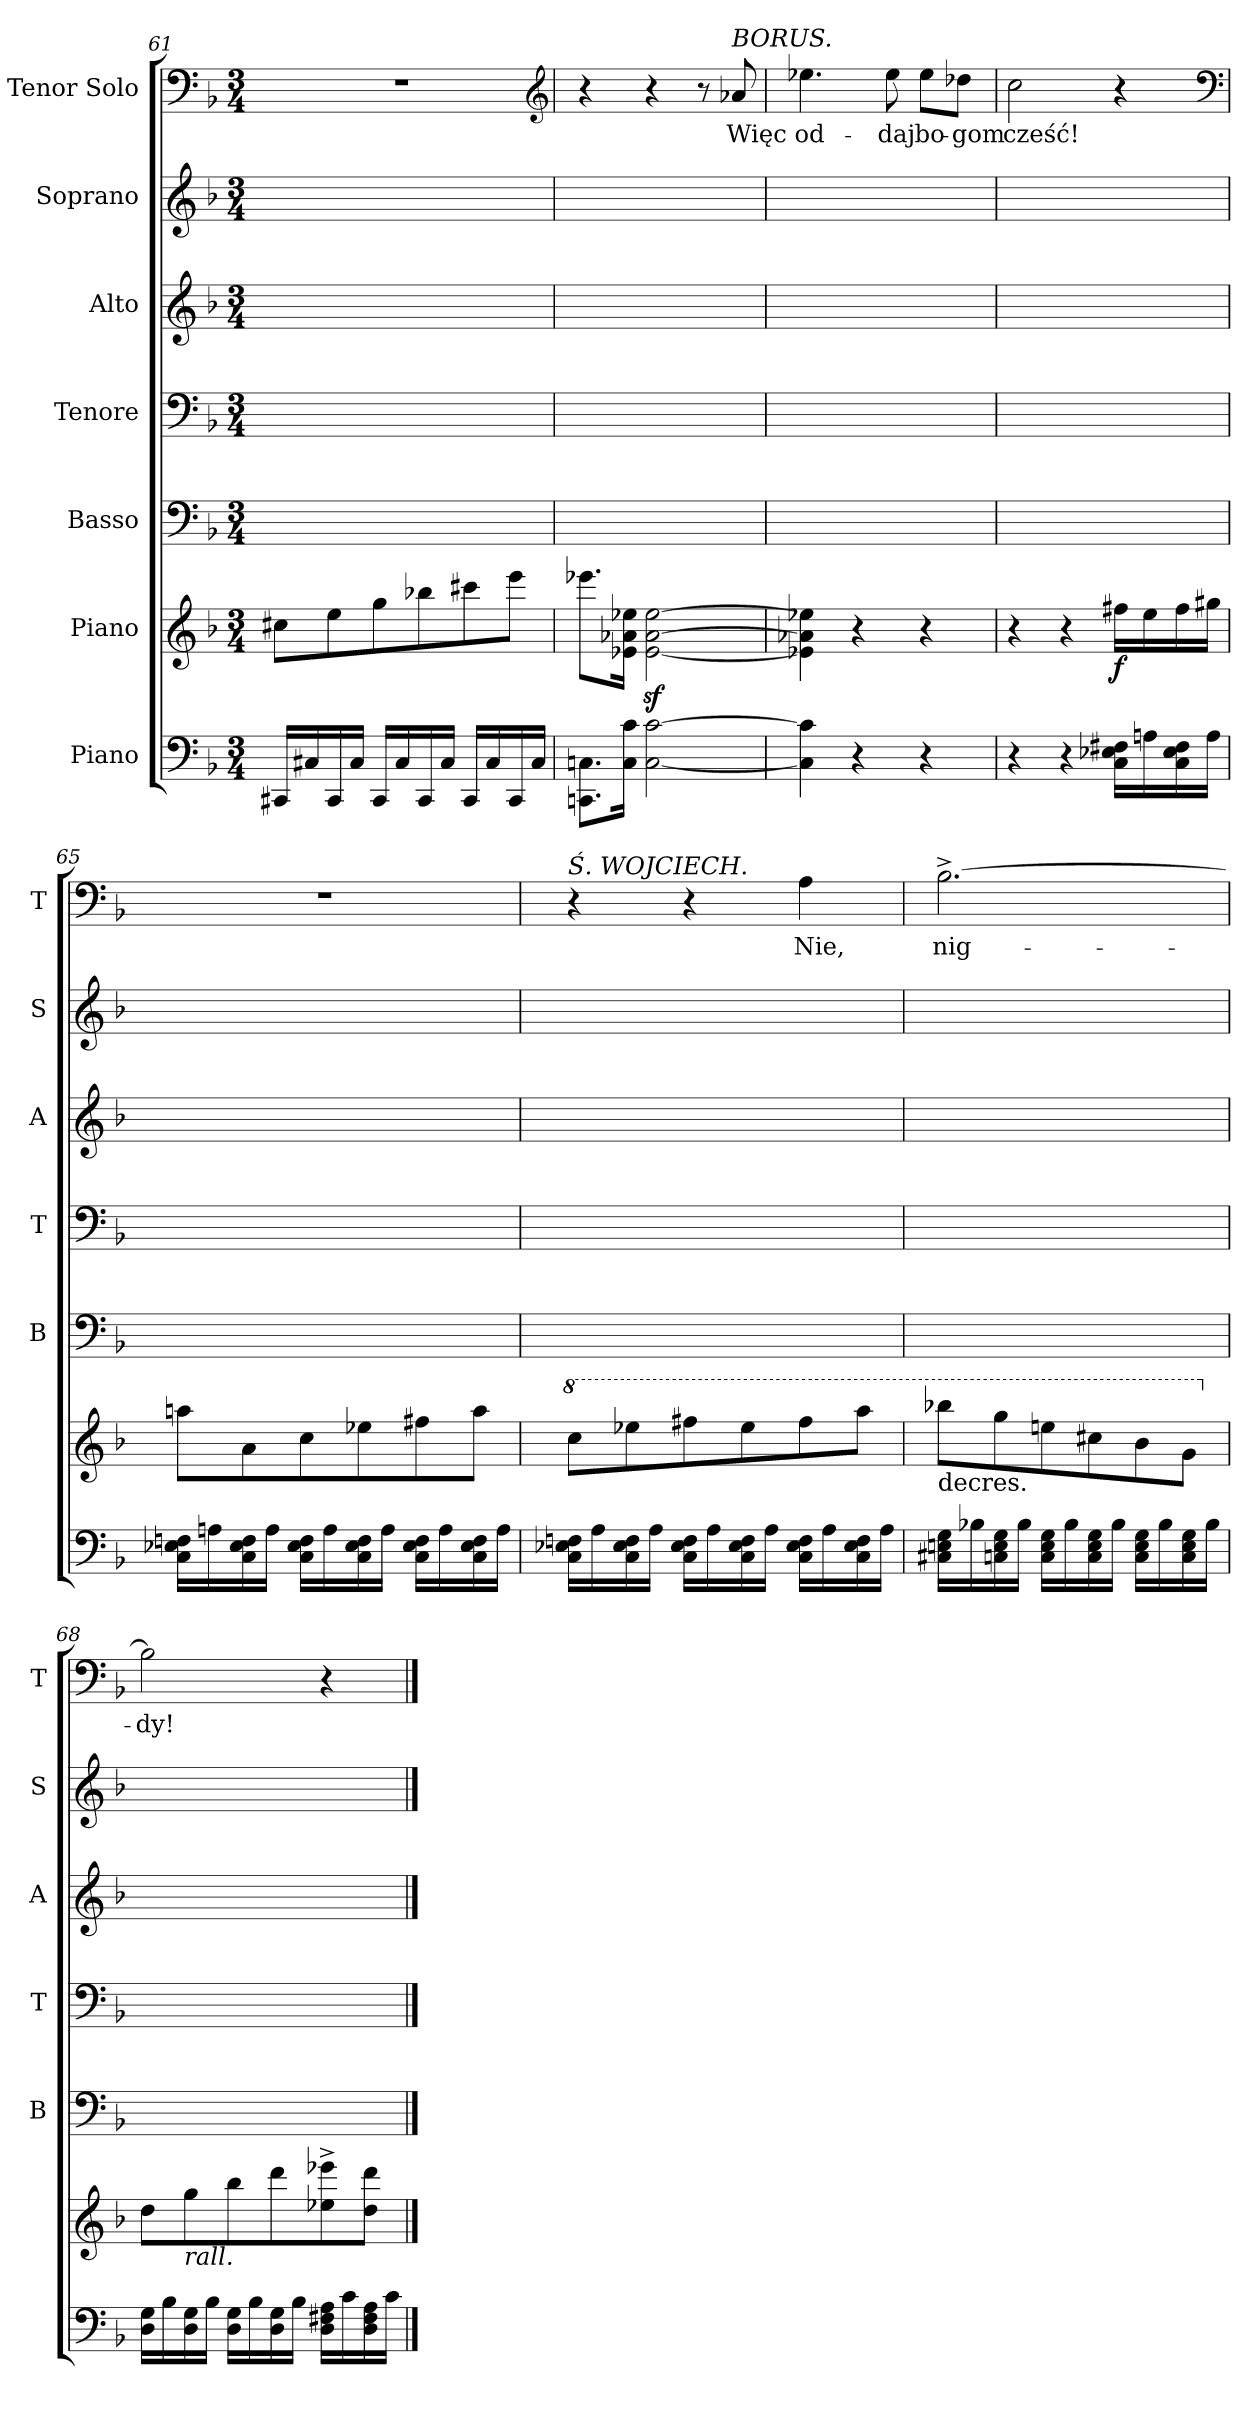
**kern	**kern	**dynam	**kern	**kern	**kern	**kern	**kern	**text
*part7	*part6	*part6	*part5	*part4	*part3	*part2	*part1	*part1
*staff7	*staff6	*staff6	*staff5	*staff4	*staff3	*staff2	*staff1	*staff1
*I"Piano	*I"Piano	*	*I"Basso	*I"Tenore	*I"Alto	*I"Soprano	*I"Tenor Solo	*
*	*	*	*I'B	*I'T	*I'A	*I'S	*I'T	*
*clefF4	*clefG2	*	*clefF4	*clefF4	*clefG2	*clefG2	*clefF4	*
*k[b-]	*k[b-]	*	*k[b-]	*k[b-]	*k[b-]	*k[b-]	*k[b-]	*
*M3/4	*M3/4	*	*M3/4	*M3/4	*M3/4	*M3/4	*M3/4	*
=61	=61	=61	=61	=61	=61	=61	=61	=61
16CC#X/LL	8cc#X\L	.	2.ryy	2.ryy	2.ryy	2.ryy	2.r	.
16C#X/	.	.	.	.	.	.	.	.
16CC#/	8ee\	.	.	.	.	.	.	.
16C#/JJ	.	.	.	.	.	.	.	.
16CC#/LL	8gg\	.	.	.	.	.	.	.
16C#/	.	.	.	.	.	.	.	.
16CC#/	8bb-X\	.	.	.	.	.	.	.
16C#/JJ	.	.	.	.	.	.	.	.
16CC#/LL	8ccc#X\	.	.	.	.	.	.	.
16C#/	.	.	.	.	.	.	.	.
16CC#/	8eee\J	.	.	.	.	.	.	.
16C#/JJ	.	.	.	.	.	.	.	.
*	*	*	*	*	*	*	*clefG2	*
=62	=62	=62	=62	=62	=62	=62	=62	=62
8.CCn\ 8.Cn\L	8.eee-X\L	.	2.ryy	2.ryy	2.ryy	2.ryy	4r	.
16C\ 16c\Jk	16e-X\ 16a-X\ 16ee-X\Jk	.	.	.	.	.	.	.
[2C\ [2c\	[2e-z<\ [2a-z<\ [2ee-z<\	.	.	.	.	.	4r	.
.	.	.	.	.	.	.	8r	.
!	!	!	!	!	!	!	!LO:TX:a:i:t=BORUS.	!
.	.	.	.	.	.	.	8a-X/	Więc
=63	=63	=63	=63	=63	=63	=63	=63	=63
4C]\ 4c]\	4e-X]\ 4a-X]\ 4ee-X]\	.	2.ryy	2.ryy	2.ryy	2.ryy	4.ee-X\	od-
4r	4r	.	.	.	.	.	.	.
.	.	.	.	.	.	.	8ee-\	-daj
4r	4r	.	.	.	.	.	8ee-\L	bo-
.	.	.	.	.	.	.	8dd-X\J	-gom
=64	=64	=64	=64	=64	=64	=64	=64	=64
4r	4r	.	2.ryy	2.ryy	2.ryy	2.ryy	2cc\	cześć!
4r	4r	.	.	.	.	.	.	.
!	!	!LO:DY:b	!	!	!	!	!	!
16C\ 16E-X\ 16F#X\LL	16ff#X\LL	f	.	.	.	.	4r	.
16An\	16ee\	.	.	.	.	.	.	.
16C\ 16E-\ 16F#\	16ff#\	.	.	.	.	.	.	.
16A\JJ	16gg#X\JJ	.	.	.	.	.	.	.
*	*	*	*	*	*	*	*clefF4	*
=65	=65	=65	=65	=65	=65	=65	=65	=65
16C\ 16E-X\ 16Fn\LL	8aan\L	.	2.ryy	2.ryy	2.ryy	2.ryy	2.r	.
16An\	.	.	.	.	.	.	.	.
16C\ 16E-\ 16F\	8a\	.	.	.	.	.	.	.
16A\JJ	.	.	.	.	.	.	.	.
16C\ 16E-\ 16F\LL	8cc\	.	.	.	.	.	.	.
16A\	.	.	.	.	.	.	.	.
16C\ 16E-\ 16F\	8ee-X\	.	.	.	.	.	.	.
16A\JJ	.	.	.	.	.	.	.	.
16C\ 16E-\ 16F\LL	8ff#X\	.	.	.	.	.	.	.
16A\	.	.	.	.	.	.	.	.
16C\ 16E-\ 16F\	8aa\J	.	.	.	.	.	.	.
16A\JJ	.	.	.	.	.	.	.	.
=66	=66	=66	=66	=66	=66	=66	=66	=66
*	*8va	*	*	*	*	*	*	*
!	!	!	!	!	!	!	!LO:TX:a:i:t=Ś. WOJCIECH.	!
16C\ 16E-X\ 16Fn\LL	8ccc\L	.	2.ryy	2.ryy	2.ryy	2.ryy	4r	.
16A\	.	.	.	.	.	.	.	.
16C\ 16E-\ 16F\	8eee-X\	.	.	.	.	.	.	.
16A\JJ	.	.	.	.	.	.	.	.
16C\ 16E-\ 16F\LL	8fff#X\	.	.	.	.	.	4r	.
16A\	.	.	.	.	.	.	.	.
16C\ 16E-\ 16F\	8eee-\	.	.	.	.	.	.	.
16A\JJ	.	.	.	.	.	.	.	.
16C\ 16E-\ 16F\LL	8fff#\	.	.	.	.	.	4A\	Nie,
16A\	.	.	.	.	.	.	.	.
16C\ 16E-\ 16F\	8aaa\J	.	.	.	.	.	.	.
16A\JJ	.	.	.	.	.	.	.	.
=67	=67	=67	=67	=67	=67	=67	=67	=67
!	!LO:TX:b:t=decres.	!	!	!	!	!	!	!
16C#X\ 16En\ 16G\LL	8bbb-X\L	.	2.ryy	2.ryy	2.ryy	2.ryy	[2.B-^\	nig-
16B-X\	.	.	.	.	.	.	.	.
16Cn\ 16E\ 16G\	8ggg\	.	.	.	.	.	.	.
16B-\JJ	.	.	.	.	.	.	.	.
16C\ 16E\ 16G\LL	8eeen\	.	.	.	.	.	.	.
16B-\	.	.	.	.	.	.	.	.
16C\ 16E\ 16G\	8ccc#X\	.	.	.	.	.	.	.
16B-\JJ	.	.	.	.	.	.	.	.
16C\ 16E\ 16G\LL	8bb-\	.	.	.	.	.	.	.
16B-\	.	.	.	.	.	.	.	.
16C\ 16E\ 16G\	8gg\J	.	.	.	.	.	.	.
16B-\JJ	.	.	.	.	.	.	.	.
=68	=68	=68	=68	=68	=68	=68	=68	=68
*	*X8va	*	*	*	*	*	*	*
16D\ 16G\LL	8dd\L	.	2.ryy	2.ryy	2.ryy	2.ryy	2B-\]	-dy!
16B-\	.	.	.	.	.	.	.	.
!	!LO:TX:b:i:t=rall.	!	!	!	!	!	!	!
16D\ 16G\	8gg\	.	.	.	.	.	.	.
16B-\JJ	.	.	.	.	.	.	.	.
16D\ 16G\LL	8bb-\	.	.	.	.	.	.	.
16B-\	.	.	.	.	.	.	.	.
16D\ 16G\	8ddd\	.	.	.	.	.	.	.
16B-\JJ	.	.	.	.	.	.	.	.
16D\ 16F#X\ 16A\LL	8ee-X^\ 8eee-X^\	.	.	.	.	.	4r	.
16c\	.	.	.	.	.	.	.	.
16D\ 16F#\ 16A\	8dd\ 8ddd\J	.	.	.	.	.	.	.
16c\JJ	.	.	.	.	.	.	.	.
==	==	==	==	==	==	==	==	==
*-	*-	*-	*-	*-	*-	*-	*-	*-
